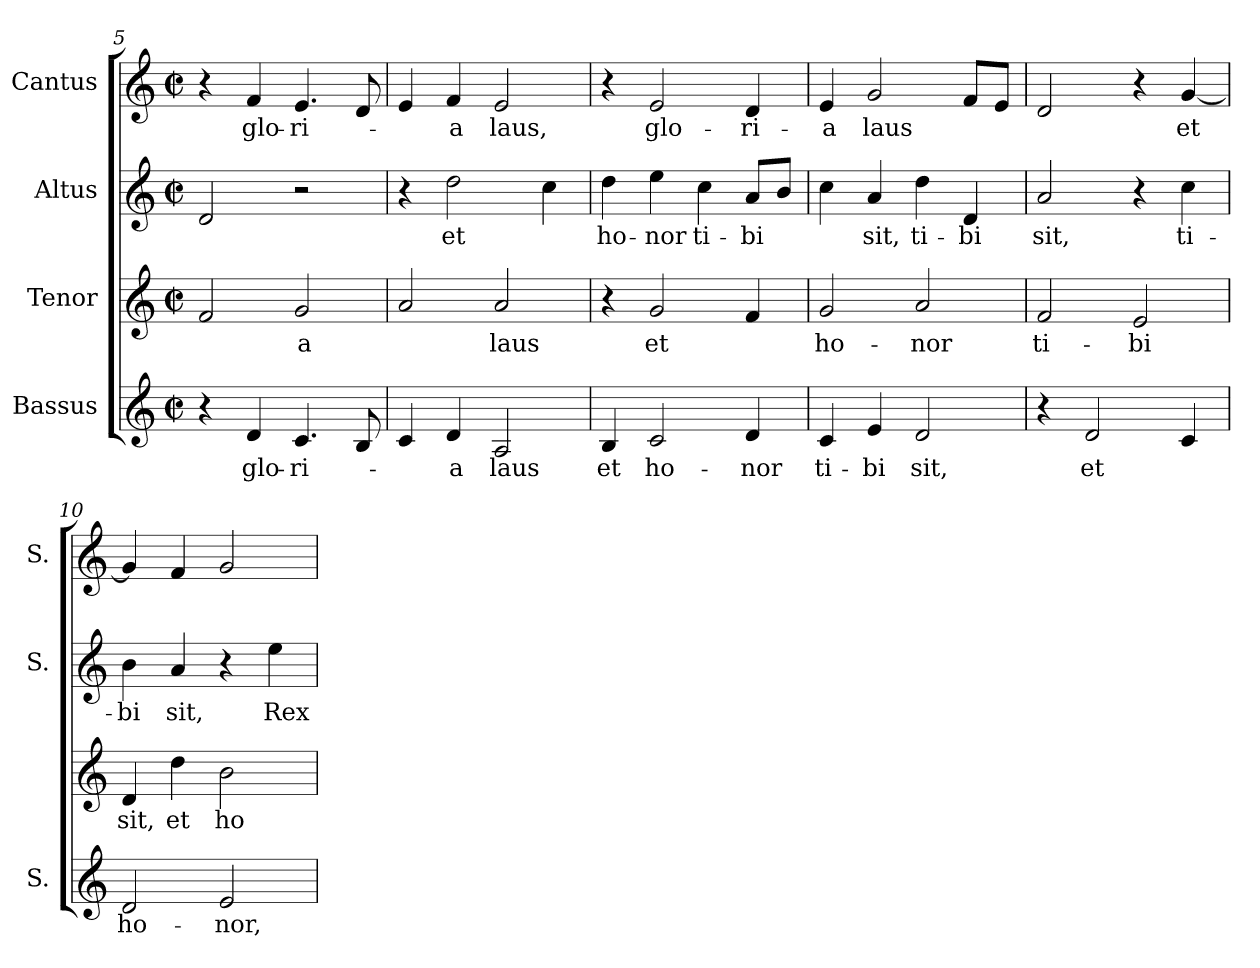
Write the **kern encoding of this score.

**kern	**text	**kern	**text	**kern	**text	**kern	**text
*part4	*part4	*part3	*part3	*part2	*part2	*part1	*part1
*staff4	*staff4	*staff3	*staff3	*staff2	*staff2	*staff1	*staff1
*I"Bassus	*	*I"Tenor	*	*I"Altus	*	*I"Cantus	*
*I'S.	*	*	*	*I'S.	*	*I'S.	*
*clefG2	*	*clefG2	*	*clefG2	*	*clefG2	*
*k[]	*	*k[]	*	*k[]	*	*k[]	*
*C:	*	*C:	*	*C:	*	*C:	*
*M2/2	*	*M2/2	*	*M2/2	*	*M2/2	*
*met(c|)	*	*met(c|)	*	*met(c|)	*	*met(c|)	*
=5	=5	=5	=5	=5	=5	=5	=5
4r	.	2fi/	.	2di/	.	4r	.
!	!LO:LY:b:color=#000000	!	!	!	!	!	!
!	!	!	!	!	!	!	!LO:LY:b:color=#000000
4di/	glo-	.	.	.	.	4fi/	glo-
!	!LO:LY:b:color=#000000	!	!	!	!	!	!
!	!	!	!LO:LY:b:color=#000000	!	!	!	!
!	!	!	!	!	!	!	!LO:LY:b:color=#000000
4.ci/	-ri-	2gi/	-a	2r	.	4.ei/	-ri-
8Bi/	.	.	.	.	.	8di/	.
=6	=6	=6	=6	=6	=6	=6	=6
4ci/	.	2ai/	.	4r	.	4ei/	.
!	!LO:LY:b:color=#000000	!	!	!	!	!	!
!	!	!	!	!	!LO:LY:b:color=#000000	!	!
!	!	!	!	!	!	!	!LO:LY:b:color=#000000
4di/	-a	.	.	2ddi\	et	4fi/	-a
!	!LO:LY:b:color=#000000	!	!	!	!	!	!
!	!	!	!LO:LY:b:color=#000000	!	!	!	!
!	!	!	!	!	!	!	!LO:LY:b:color=#000000
2Ai/	laus	2ai/	laus	.	.	2ei/	laus,
.	.	.	.	4cci\	.	.	.
!!LO:LB:g=z
=7	=7	=7	=7	=7	=7	=7	=7
!	!LO:LY:b:color=#000000	!	!	!	!	!	!
!	!	!	!	!	!LO:LY:b:color=#000000	!	!
4Bi/	et	4r	.	4ddi\	ho-	4r	.
!	!LO:LY:b:color=#000000	!	!	!	!	!	!
!	!	!	!LO:LY:b:color=#000000	!	!	!	!
!	!	!	!	!	!LO:LY:b:color=#000000	!	!
!	!	!	!	!	!	!	!LO:LY:b:color=#000000
2ci/	ho-	2gi/	et	4eei\	-nor	2ei/	glo-
!	!	!	!	!	!LO:LY:b:color=#000000	!	!
.	.	.	.	4cci\	ti-	.	.
!	!LO:LY:b:color=#000000	!	!	!	!	!	!
!	!	!	!	!	!LO:LY:b:color=#000000	!	!
!	!	!	!	!	!	!	!LO:LY:b:color=#000000
4di/	-nor	4fi/	.	8ai/L	-bi	4di/	-ri-
.	.	.	.	8bi/J	.	.	.
=8	=8	=8	=8	=8	=8	=8	=8
!	!LO:LY:b:color=#000000	!	!	!	!	!	!
!	!	!	!LO:LY:b:color=#000000	!	!	!	!
!	!	!	!	!	!	!	!LO:LY:b:color=#000000
4ci/	ti-	2gi/	ho-	4cci\	.	4ei/	-a
!	!LO:LY:b:color=#000000	!	!	!	!	!	!
!	!	!	!	!	!LO:LY:b:color=#000000	!	!
!	!	!	!	!	!	!	!LO:LY:b:color=#000000
4ei/	-bi	.	.	4ai/	sit,	2gi/	laus
!	!LO:LY:b:color=#000000	!	!	!	!	!	!
!	!	!	!LO:LY:b:color=#000000	!	!	!	!
!	!	!	!	!	!LO:LY:b:color=#000000	!	!
2di/	sit,	2ai/	-nor	4ddi\	ti-	.	.
!	!	!	!	!	!LO:LY:b:color=#000000	!	!
.	.	.	.	4di/	-bi	8fi/L	.
.	.	.	.	.	.	8ei/J	.
=9	=9	=9	=9	=9	=9	=9	=9
!	!	!	!LO:LY:b:color=#000000	!	!	!	!
!	!	!	!	!	!LO:LY:b:color=#000000	!	!
4r	.	2fi/	ti-	2ai/	sit,	2di/	.
!	!LO:LY:b:color=#000000	!	!	!	!	!	!
2di/	et	.	.	.	.	.	.
!	!	!	!LO:LY:b:color=#000000	!	!	!	!
.	.	2ei/	-bi	4r	.	4r	.
!	!	!	!	!	!LO:LY:b:color=#000000	!	!
!	!	!	!	!	!	!	!LO:LY:b:color=#000000
4ci/	.	.	.	4cci\	ti-	[<4gi/	et
=10	=10	=10	=10	=10	=10	=10	=10
!	!LO:LY:b:color=#000000	!	!	!	!	!	!
!	!	!	!LO:LY:b:color=#000000	!	!	!	!
!	!	!	!	!	!LO:LY:b:color=#000000	!	!
2di/	ho-	4di/	sit,	4bi\	-bi	4gi/]	.
!	!	!	!LO:LY:b:color=#000000	!	!	!	!
!	!	!	!	!	!LO:LY:b:color=#000000	!	!
.	.	4ddi\	et	4ai/	sit,	4fi/	.
!	!LO:LY:b:color=#000000	!	!	!	!	!	!
!	!	!	!LO:LY:b:color=#000000	!	!	!	!
2ei/	-nor,	2bi\	ho-	4r	.	2gi/	.
!	!	!	!	!	!LO:LY:b:color=#000000	!	!
.	.	.	.	4eei\	Rex	.	.
=	=	=	=	=	=	=	=
*-	*-	*-	*-	*-	*-	*-	*-
